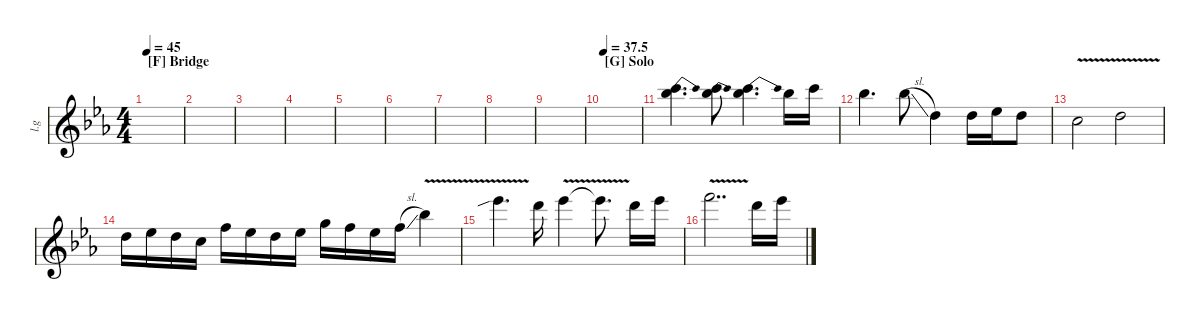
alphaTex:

\defaultSystemsLayout 4
\hideDynamics
\bracketExtendMode nobrackets
\otherSystemsTrackNameOrientation horizontal
\track ("Lead Guitar" "l.g") {instrument distortionguitar}
\staff {score}
\tuning (E4 B3 G3 D3 A2 E2)
\ts (4 4)
\section ("F" "Bridge")
\tempo 45
\clef g2
\ks cminor
|
|
|
|
|
|
|
|
|
\section ("G" "Solo")
\tempo
37.5 |
(11.2{be (bend 0 0 15 4)} 8.1).4{d dy ff} (11.2{be (bend 0 0 15 4)} 8.1).8 (11.2{be (bend 0 0 15 4)} 8.1).4{d} 11.2.16 13.2.16 |
11.2.4{d} 11.2{sl}.8 3.2.4 3.2.16 4.2.16 3.2.8 |
1.2{v}.2 3.2{v}.2 |
3.2.16 4.2.16 3.2.16 1.2.16 6.2.16 4.2.16 3.2.16 4.2.16 8.2.16 6.2.16 4.2.16 6.2{sl}.16 11.2{v}.4 |
11.1{v sib}.4{d} 10.1.16 11.1{v}.4 11.1{t}.8{d} 10.1.16 11.1.16 |
13.1{v}.2{dd} 10.1.16 11.1{sl}.16
